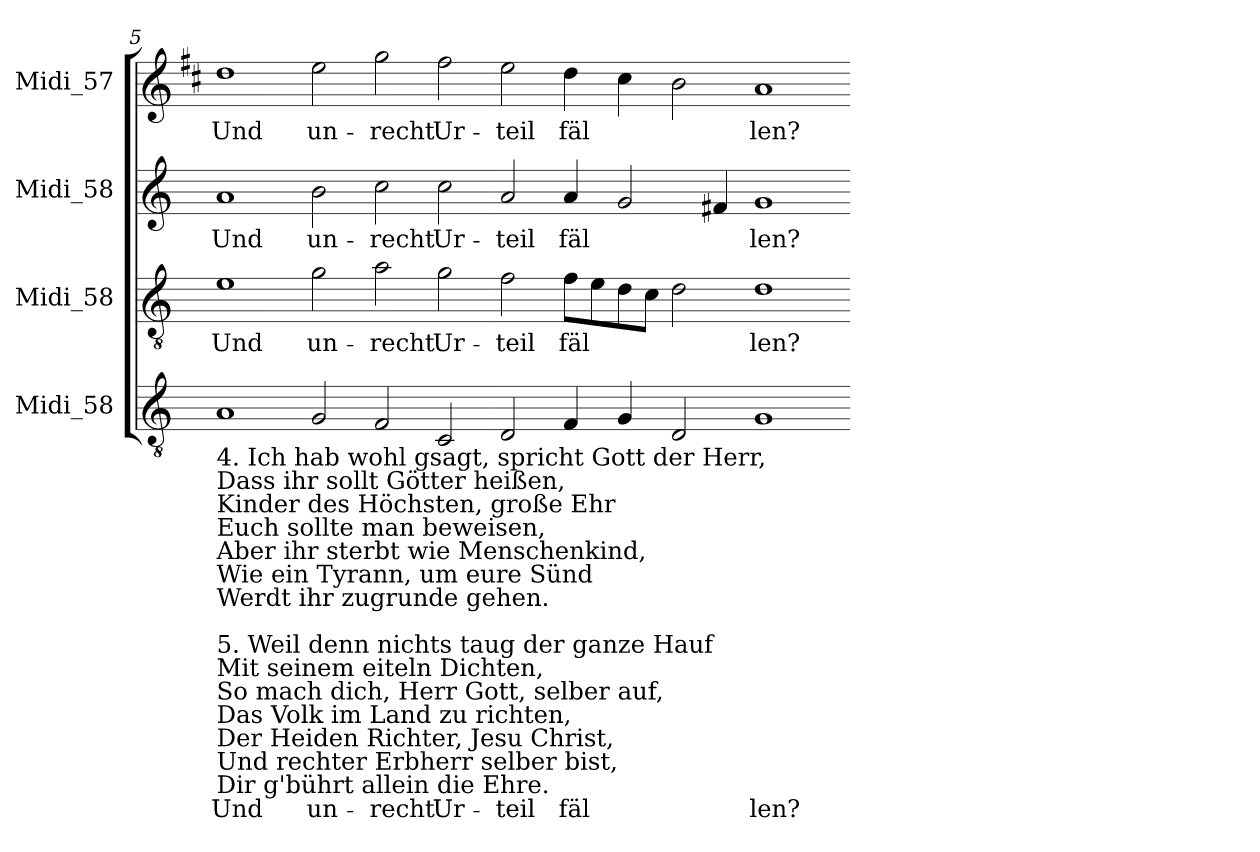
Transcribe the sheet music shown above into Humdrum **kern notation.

**kern	**text	**kern	**text	**kern	**text	**kern	**text
*part4	*part4	*part3	*part3	*part2	*part2	*part1	*part1
*staff4	*staff4	*staff3	*staff3	*staff2	*staff2	*staff1	*staff1
*I"Midi_58	*	*I"Midi_58	*	*I"Midi_58	*	*I"Midi_57	*
*clefGv2	*	*clefGv2	*	*clefG2	*	*clefG2	*
*	*	*	*	*	*	*ITrd1c2	*
*k[]	*	*k[]	*	*k[]	*	*k[]	*
*C:	*	*C:	*	*C:	*	*C:	*
=5	=5	=5	=5	=5	=5	=5	=5
!LO:TX:b:t=4. Ich hab wohl gsagt, spricht Gott der Herr,\nDass ihr sollt Götter heißen,\nKinder des Höchsten, große Ehr\nEuch sollte man beweisen,\nAber ihr sterbt wie Menschenkind,\nWie ein Tyrann, um eure Sünd\nWerdt ihr zugrunde gehen.\n\n5. Weil denn nichts taug der ganze Hauf\nMit seinem eiteln Dichten,\nSo mach dich, Herr Gott, selber auf,\nDas Volk im Land zu richten,\nDer Heiden Richter, Jesu Christ,\nUnd rechter Erbherr selber bist,\nDir g'bührt allein die Ehre.	!	!	!	!	!	!	!
!	!LO:LY:b	!	!LO:LY:b	!	!LO:LY:b	!	!LO:LY:b
1A	Und	1e	Und	1a	Und	1cc	Und
!	!LO:LY:b	!	!LO:LY:b	!	!LO:LY:b	!	!LO:LY:b
2G	un-	2g	un-	2b	un-	2dd	un-
!	!LO:LY:b	!	!LO:LY:b	!	!LO:LY:b	!	!LO:LY:b
2F	-recht	2a	-recht	2cc	-recht	2ff	-recht
!	!LO:LY:b	!	!LO:LY:b	!	!LO:LY:b	!	!LO:LY:b
2C	Ur-	2g	Ur-	2cc	Ur-	2ee	Ur-
!	!LO:LY:b	!	!LO:LY:b	!	!LO:LY:b	!	!LO:LY:b
2D	-teil	2f	-teil	2a	-teil	2dd	-teil
!	!LO:LY:b	!	!LO:LY:b	!	!LO:LY:b	!	!LO:LY:b
4F	fäl	8fL	fäl	4a	fäl	4cc	fäl
.	.	8e	.	.	.	.	.
4G	.	8d	.	2g	.	4b	.
.	.	8cJ	.	.	.	.	.
2D	.	2d	.	.	.	2a	.
.	.	.	.	4f#X	.	.	.
!	!LO:LY:b	!	!LO:LY:b	!	!LO:LY:b	!	!LO:LY:b
1G	len?	1d	len?	1g	len?	1g	len?
=-	=-	=-	=-	=-	=-	=-	=-
*-	*-	*-	*-	*-	*-	*-	*-
